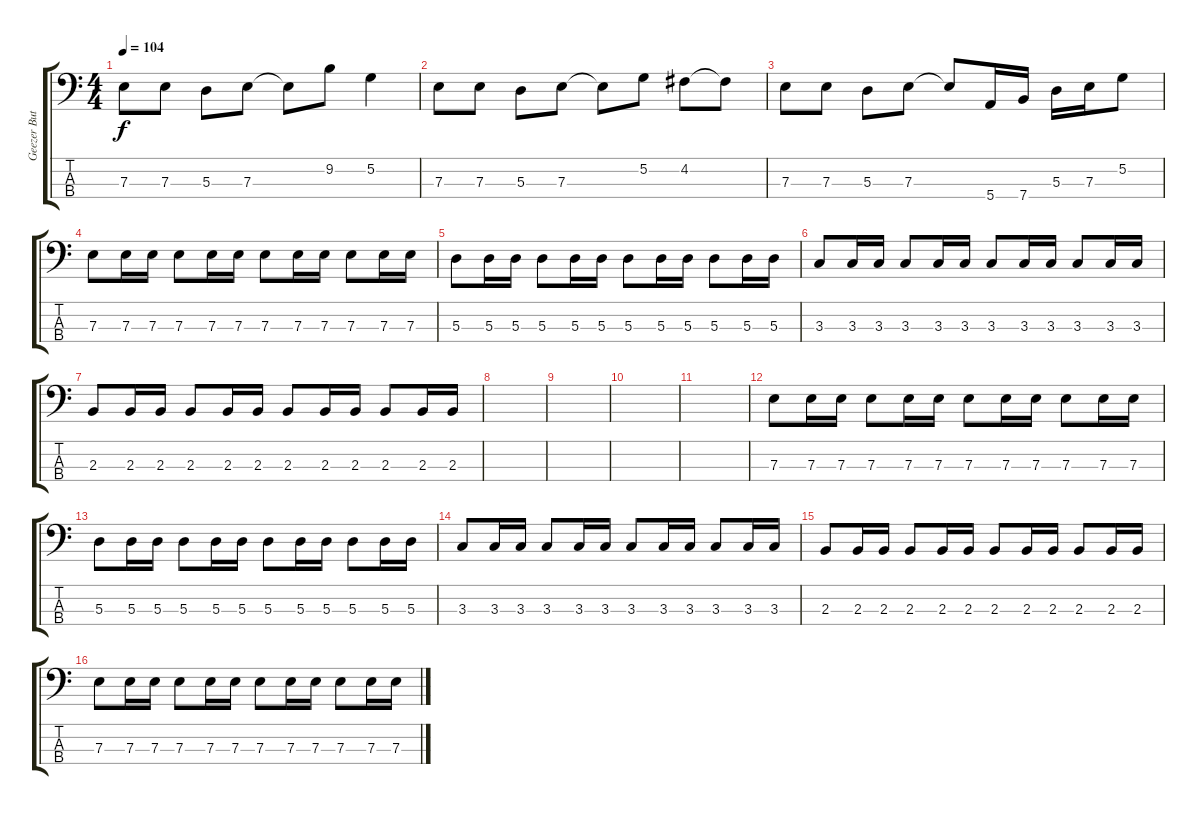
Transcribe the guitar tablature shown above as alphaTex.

\track ("Geezer Butler" "Geezer But") {instrument electricbassfinger}
\staff {score tabs}
\tuning (G2 D2 A1 E1) {hide}
\ts (4 4)
\tempo 104
\clef f4
\ks c
7.3.8{dy f} 7.3.8 5.3.8 7.3.8 7.3{t}.8 9.2.8 5.2.4 |
7.3.8 7.3.8 5.3.8 7.3.8 7.3{t}.8 5.2.8 4.2.8 4.2{t}.8 |
7.3.8 7.3.8 5.3.8 7.3.8 7.3{t}.8 5.4.16 7.4.16 5.3.16 7.3.16 5.2.8 |
7.3.8 7.3.16 7.3.16 7.3.8 7.3.16 7.3.16 7.3.8 7.3.16 7.3.16 7.3.8 7.3.16 7.3.16 |
5.3.8 5.3.16 5.3.16 5.3.8 5.3.16 5.3.16 5.3.8 5.3.16 5.3.16 5.3.8 5.3.16 5.3.16 |
3.3.8 3.3.16 3.3.16 3.3.8 3.3.16 3.3.16 3.3.8 3.3.16 3.3.16 3.3.8 3.3.16 3.3.16 |
2.3.8 2.3.16 2.3.16 2.3.8 2.3.16 2.3.16 2.3.8 2.3.16 2.3.16 2.3.8 2.3.16 2.3.16 |
|
|
|
|
7.3.8 7.3.16 7.3.16 7.3.8 7.3.16 7.3.16 7.3.8 7.3.16 7.3.16 7.3.8 7.3.16 7.3.16 |
5.3.8 5.3.16 5.3.16 5.3.8 5.3.16 5.3.16 5.3.8 5.3.16 5.3.16 5.3.8 5.3.16 5.3.16 |
3.3.8 3.3.16 3.3.16 3.3.8 3.3.16 3.3.16 3.3.8 3.3.16 3.3.16 3.3.8 3.3.16 3.3.16 |
2.3.8 2.3.16 2.3.16 2.3.8 2.3.16 2.3.16 2.3.8 2.3.16 2.3.16 2.3.8 2.3.16 2.3.16 |
7.3.8 7.3.16 7.3.16 7.3.8 7.3.16 7.3.16 7.3.8 7.3.16 7.3.16 7.3.8 7.3.16 7.3.16
